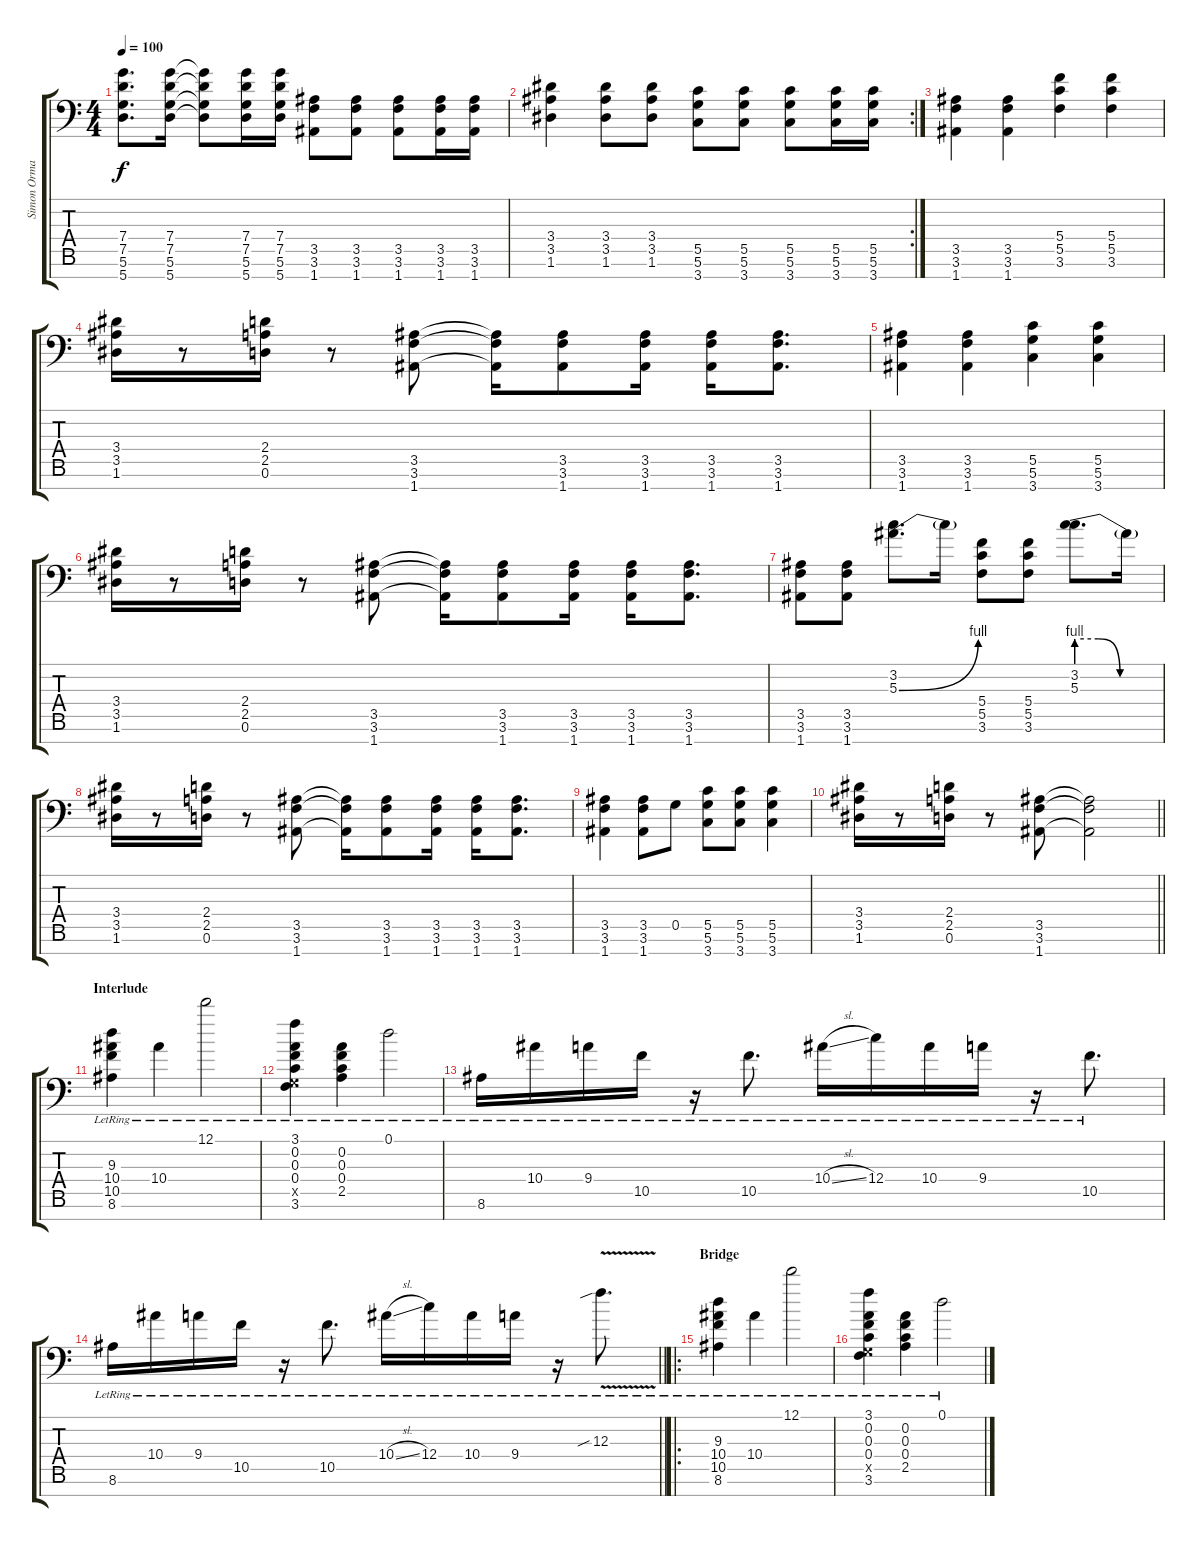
\track ("Simon Ormandy | Gtr. 1" "Simon Orma") {instrument electricguitarclean}
\staff {score tabs}
\tuning (D4 A3 F3 C3 G2 D2 A1) {hide}
\ts (4 4)
\tempo 100
\clef f4
\ks c
(7.4 7.5 5.6 5.7).8{d dy f} (7.4 7.5 5.6 5.7).16 (7.4{t} 7.5{t} 5.6{t} 5.7{t}).8 (7.4 7.5 5.6 5.7).16 (7.4 7.5 5.6 5.7).16 (3.5 3.6 1.7).8 (3.5 3.6 1.7).8 (3.5 3.6 1.7).8 (3.5 3.6 1.7).16 (3.5 3.6 1.7).16 |
\rc 2
(3.4 3.5 1.6).4 (3.4 3.5 1.6).8 (3.4 3.5 1.6).8 (5.5 5.6 3.7).8 (5.5 5.6 3.7).8 (5.5 5.6 3.7).8 (5.5 5.6 3.7).16 (5.5 5.6 3.7).16 |
(3.5 3.6 1.7).4 (3.5 3.6 1.7).4 (5.4 5.5 3.6).4 (5.4 5.5 3.6).4 |
(3.4 3.5 1.6).16 r.8 (2.4 2.5 0.6).16 r.8 (3.5 3.6 1.7).8 (3.5{t} 3.6{t} 1.7{t}).16 (3.5 3.6 1.7).8 (3.5 3.6 1.7).16 (3.5 3.6 1.7).16 (3.5 3.6 1.7).8{d} |
(3.5 3.6 1.7).4 (3.5 3.6 1.7).4 (5.5 5.6 3.7).4 (5.5 5.6 3.7).4 |
(3.4 3.5 1.6).16 r.8 (2.4 2.5 0.6).16 r.8 (3.5 3.6 1.7).8 (3.5{t} 3.6{t} 1.7{t}).16 (3.5 3.6 1.7).8 (3.5 3.6 1.7).16 (3.5 3.6 1.7).16 (3.5 3.6 1.7).8{d} |
(3.5 3.6 1.7).8 (3.5 3.6 1.7).8 (3.2 5.3{be (bend 0 0 60 4)}).8{d} 5.3{t}.16 (5.4 5.5 3.6).8 (5.4 5.5 3.6).8 (3.2 5.3{be (custom 0 4 15 4 30 0 60 0)}).8{d} 5.3{t}.16 |
(3.4 3.5 1.6).16 r.8 (2.4 2.5 0.6).16 r.8 (3.5 3.6 1.7).8 (3.5{t} 3.6{t} 1.7{t}).16 (3.5 3.6 1.7).8 (3.5 3.6 1.7).16 (3.5 3.6 1.7).16 (3.5 3.6 1.7).8{d} |
(3.5 3.6 1.7).4 (3.5 3.6 1.7).8 0.5.8 (5.5 5.6 3.7).8 (5.5 5.6 3.7).8 (5.5 5.6 3.7).4 |
\barLineRight lightlight
(3.4 3.5 1.6).16 r.8 (2.4 2.5 0.6).16 r.8 (3.5 3.6 1.7).8 (3.5{t} 3.6{t} 1.7{t}).2 |
\section ("" "Interlude")
(9.3{lr} 10.4{lr} 10.5{lr} 8.6{lr}).4{instrument electricguitarclean} 10.4{lr}.4 12.1{lr}.2 |
(3.1{lr} 0.2{lr} 0.3{lr} 0.4{lr} 0.5{x} 3.6{lr}).4 (0.2{lr} 0.3{lr} 0.4{lr} 2.5{lr}).4 0.1{lr}.2 |
8.6{lr}.16 10.4{lr}.16 9.4{lr}.16 10.5{lr}.16 r.16 10.5{lr}.8{d} 10.4{sl lr}.16 12.4{lr}.16 10.4{lr}.16 9.4{lr}.16 r.16 10.5{lr}.8{d} |
\barLineRight lightlight
8.6{lr}.16 10.4{lr}.16 9.4{lr}.16 10.5{lr}.16 r.16 10.5{lr}.8{d} 10.4{sl lr}.16 12.4{lr}.16 10.4{lr}.16 9.4{lr}.16 r.16 12.3{v sib lr}.8{d} |
\ro
\section ("" "Bridge")
(9.3{lr} 10.4{lr} 10.5{lr} 8.6{lr}).4 10.4{lr}.4 12.1{lr}.2 |
(3.1{lr} 0.2{lr} 0.3{lr} 0.4{lr} 0.5{x} 3.6{lr}).4 (0.2{lr} 0.3{lr} 0.4{lr} 2.5{lr}).4 0.1{lr}.2
